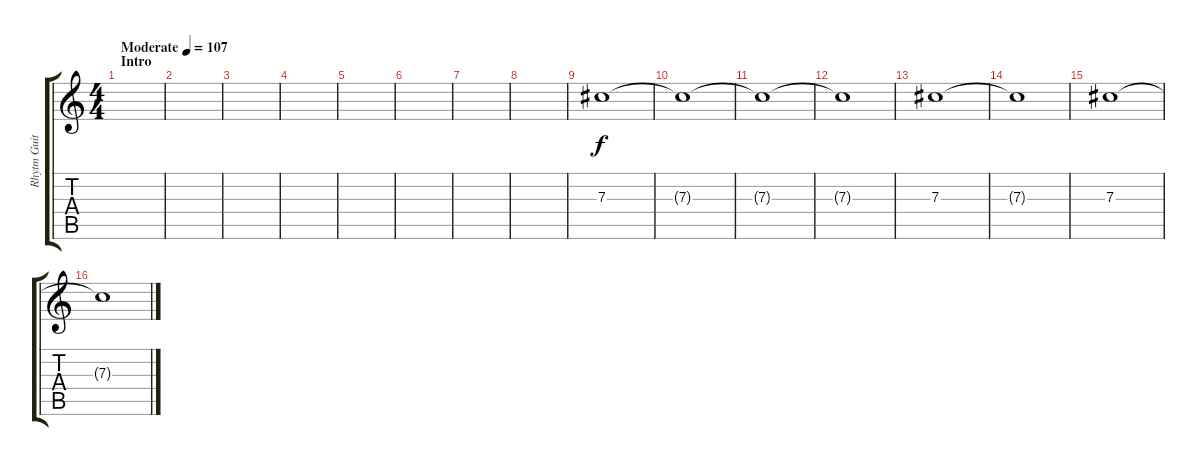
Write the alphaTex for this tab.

\track ("Rhytm Guitar" "Rhytm Guit") {instrument distortionguitar}
\staff {score tabs}
\tuning (Eb4 Bb3 Gb3 Db3 Ab2 Db2) {hide}
\ts (4 4)
\section ("" "Intro")
\tempo (107 "Moderate")
\clef g2
\ks c
|
|
|
|
|
|
|
|
7.3.1{volume 8 balance 3} |
7.3{t}.1 |
7.3{t}.1 |
7.3{t}.1 |
7.3.1 |
7.3{t}.1 |
7.3.1{volume 16 balance 8} |
7.3{t}.1
